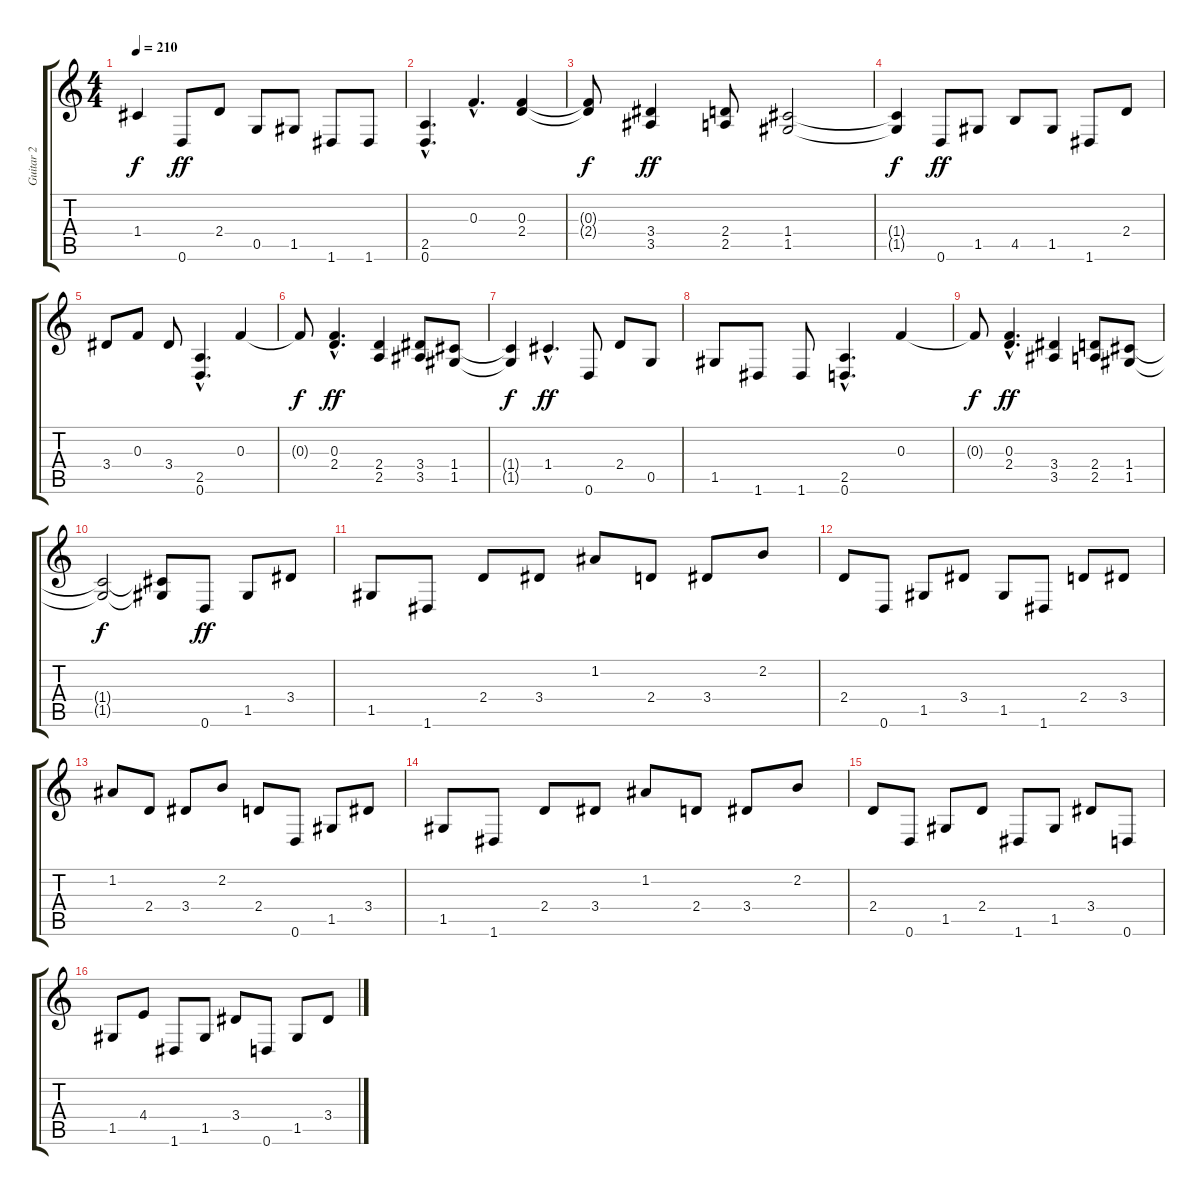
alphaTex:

\track ("Guitar 2" "Guitar 2") {instrument distortionguitar}
\staff {score tabs}
\tuning (D4 A3 F3 C3 G2 D2) {hide}
\ts (4 4)
\tempo 210
\clef g2
\ks c
1.4{t}.4{dy f} 0.6.8{dy ff} 2.4.8 0.5.8 1.5.8 1.6.8 1.6.8 |
(2.5{hac} 0.6{hac}).4{d} 0.3{hac}.4{d} (0.3 2.4).4 |
(0.3{t} 2.4{t}).8{dy f} (3.4 3.5).4{dy ff} (2.4 2.5).8 (1.4 1.5).2 |
(1.4{t} 1.5{t}).4{dy f} 0.6.8{dy ff} 1.5.8 4.5.8 1.5.8 1.6.8 2.4.8 |
3.4.8 0.3.8 3.4.8 (2.5{hac} 0.6{hac}).4{d} 0.3.4 |
0.3{t}.8{dy f} (0.3{hac} 2.4{hac}).4{d dy ff} (2.4 2.5).4 (3.4 3.5).8 (1.4 1.5).8 |
(1.4{t} 1.5{t}).4{dy f} 1.4{hac}.4{d dy ff} 0.6.8 2.4.8 0.5.8 |
1.5.8 1.6.8 1.6.8 (2.5{hac} 0.6{hac}).4{d} 0.3.4 |
0.3{t}.8{dy f} (0.3{hac} 2.4{hac}).4{d dy ff} (3.4 3.5).4 (2.4 2.5).8 (1.4 1.5).8 |
(1.4{t} 1.5{t}).2{dy f} (1.4{t} 1.5{t}).8 0.6.8{dy ff} 1.5.8 3.4.8 |
1.5.8 1.6.8 2.4.8 3.4.8 1.2.8 2.4.8 3.4.8 2.2.8 |
2.4.8 0.6.8 1.5.8 3.4.8 1.5.8 1.6.8 2.4.8 3.4.8 |
1.2.8 2.4.8 3.4.8 2.2.8 2.4.8 0.6.8 1.5.8 3.4.8 |
1.5.8 1.6.8 2.4.8 3.4.8 1.2.8 2.4.8 3.4.8 2.2.8 |
2.4.8 0.6.8 1.5.8 2.4.8 1.6.8 1.5.8 3.4.8 0.6.8 |
1.5.8 4.4.8 1.6.8 1.5.8 3.4.8 0.6.8 1.5.8 3.4.8
